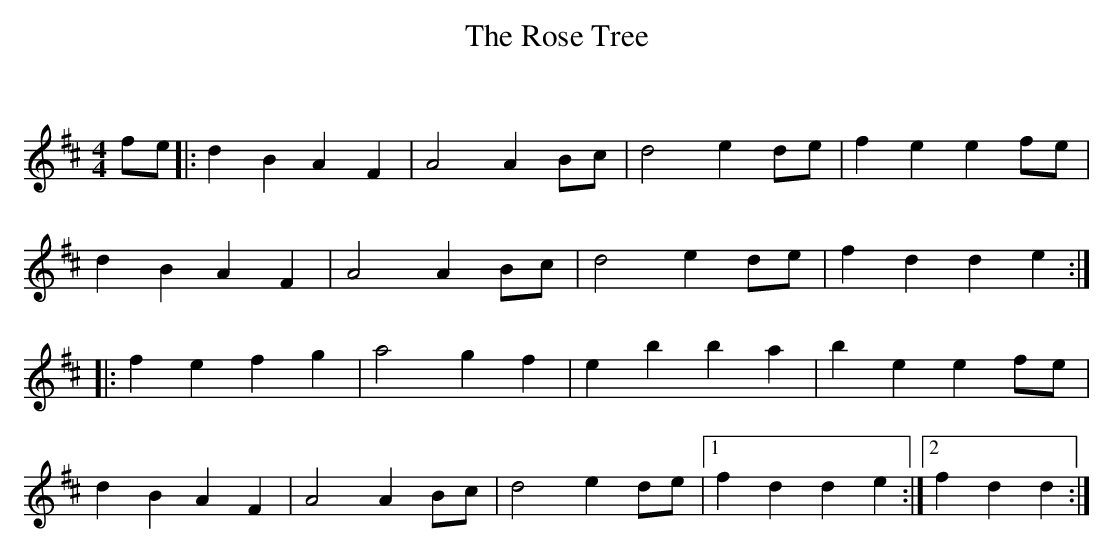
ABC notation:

X:1
T: The Rose Tree
C:
Q: 232
K:D
M:4/4
L:1/8
fe|:d2 B2 A2 F2|A4 A2 Bc|d4 e2 de|f2 e2 e2 fe|
d2 B2 A2 F2|A4 A2 Bc|d4 e2 de|f2 d2 d2 e2:|
|:f2 e2 f2 g2|a4 g2 f2|e2 b2 b2 a2|b2 e2 e2 fe|
d2 B2 A2 F2|A4 A2 Bc|d4 e2 de|1f2 d2 d2 e2:|2f2 d2 d2:|
